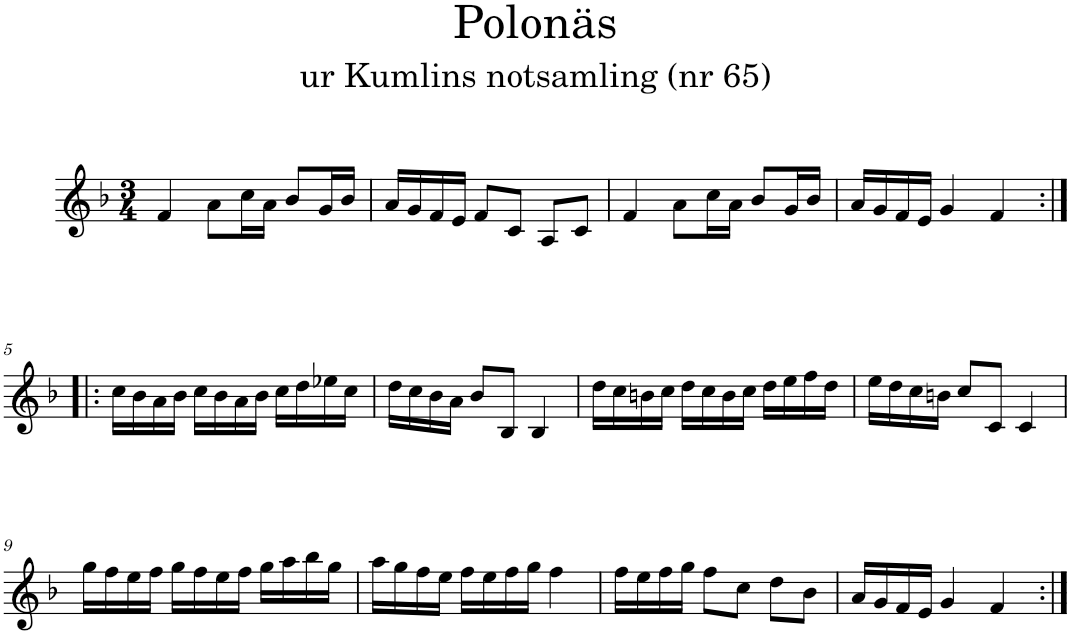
**kern
*part1
*staff1
*I"Piano
*I'Pno
*clefG2
*k[b-]
*F:
*M3/4
=1
4f/
8a\L
16cc\L
16a\JJ
8b-/L
16g/L
16b-/JJ
=2
16a/LL
16g/
16f/
16e/JJ
8f/L
8c/J
8A/L
8c/J
=3
4f/
8a\L
16cc\L
16a\JJ
8b-/L
16g/L
16b-/JJ
=4
16a/LL
16g/
16f/
16e/JJ
4g/
4f/
!!LO:LB:g=z
=5:|!|:
16cc\LL
16b-\
16a\
16b-\JJ
16cc\LL
16b-\
16a\
16b-\JJ
16cc\LL
16dd\
16ee-X\
16cc\JJ
=6
16dd\LL
16cc\
16b-\
16a\JJ
8b-/L
8B-/J
4B-/
=7
16dd\LL
16cc\
16bn\
16cc\JJ
16dd\LL
16cc\
16b\
16cc\JJ
16dd\LL
16ee\
16ff\
16dd\JJ
=8
16ee\LL
16dd\
16cc\
16bn\JJ
8cc/L
8c/J
4c/
!!LO:LB:g=z
=9
16gg\LL
16ff\
16ee\
16ff\JJ
16gg\LL
16ff\
16ee\
16ff\JJ
16gg\LL
16aa\
16bb-\
16gg\JJ
=10
16aa\LL
16gg\
16ff\
16ee\JJ
16ff\LL
16ee\
16ff\
16gg\JJ
4ff\
=11
16ff\LL
16ee\
16ff\
16gg\JJ
8ff\L
8cc\J
8dd\L
8b-\J
=12
16a/LL
16g/
16f/
16e/JJ
4g/
4f/
=:|!
*-
